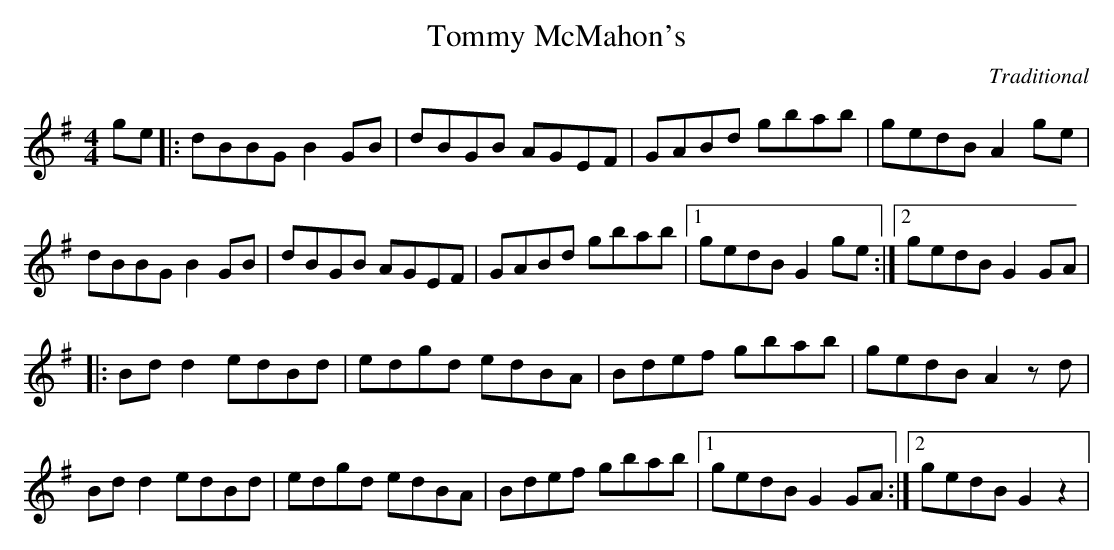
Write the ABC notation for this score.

X:1
T:Tommy McMahon's
M:4/4
L:1/8
C:Traditional
K:G
ge|:dBBG B2GB|dBGB AGEF|GABd gbab|gedB A2 ge|!
dBBG B2GB|dBGB AGEF|GABd gbab|1gedB G2 ge:|2gedB G2 GA|!
|:Bdd2 edBd|edgd edBA|Bdef gbab|gedB A2 zd|!
Bdd2 edBd|edgd edBA|Bdef gbab|1gedB G2GA:|2gedB G2 z2|!
